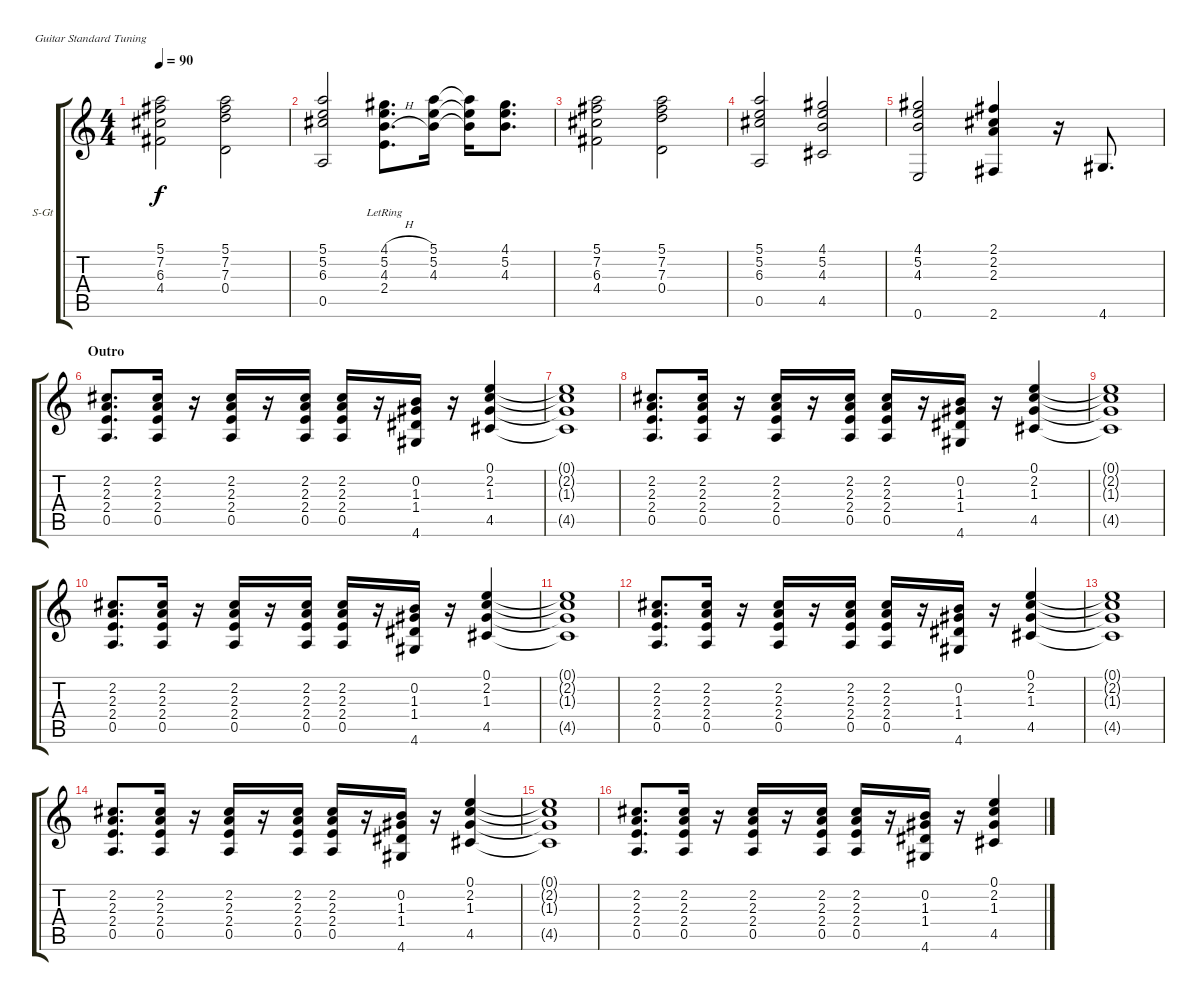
\bracketExtendMode groupsimilarinstruments
\firstSystemTrackNameOrientation horizontal
\otherSystemsTrackNameOrientation horizontal
\track ("Synth 4" "S-Gt") {multiBarRest instrument synthbrass1}
\staff {score tabs}
\tuning (E4 B3 G3 D3 A2 E2)
\displaytranspose 12
\ts (4 4)
\tempo 90
\clef g2
\ks c
(5.1 7.2 6.3 4.4).2{dy f} (5.1 7.2 7.3 0.4).2 |
(5.1 5.2 6.3 0.5).2 (4.1{h} 5.2{h} 4.3{h} 2.4{lr}).8{d} (5.1 5.2 4.3).16 (5.1{t} 5.2{t} 4.3{t}).16 (4.1 5.2 4.3).8{d} |
(5.1 7.2 6.3 4.4).2 (5.1 7.2 7.3 0.4).2 |
(5.1 5.2 6.3 0.5).2 (4.1 5.2 4.3 4.5).2 |
(4.1 5.2 4.3 0.6).2 (2.1 2.2 2.3 2.6).4 r.16 4.6.8{d} |
\section ("" "Outro")
(2.2 2.3 2.4 0.5).8{d} (2.2 2.3 2.4 0.5).16 r.16 (2.2 2.3 2.4 0.5).16 r.16 (2.2 2.3 2.4 0.5).16 (2.2 2.3 2.4 0.5).16 r.16 (0.2 1.3 1.4 4.6).16 r.16 (0.1 2.2 1.3 4.5).4 |
(0.1{t} 2.2{t} 1.3{t} 4.5{t}).1 |
(2.2 2.3 2.4 0.5).8{d} (2.2 2.3 2.4 0.5).16 r.16 (2.2 2.3 2.4 0.5).16 r.16 (2.2 2.3 2.4 0.5).16 (2.2 2.3 2.4 0.5).16 r.16 (0.2 1.3 1.4 4.6).16 r.16 (0.1 2.2 1.3 4.5).4 |
(0.1{t} 2.2{t} 1.3{t} 4.5{t}).1 |
(2.2 2.3 2.4 0.5).8{d} (2.2 2.3 2.4 0.5).16 r.16 (2.2 2.3 2.4 0.5).16 r.16 (2.2 2.3 2.4 0.5).16 (2.2 2.3 2.4 0.5).16 r.16 (0.2 1.3 1.4 4.6).16 r.16 (0.1 2.2 1.3 4.5).4 |
(0.1{t} 2.2{t} 1.3{t} 4.5{t}).1 |
(2.2 2.3 2.4 0.5).8{d} (2.2 2.3 2.4 0.5).16 r.16 (2.2 2.3 2.4 0.5).16 r.16 (2.2 2.3 2.4 0.5).16 (2.2 2.3 2.4 0.5).16 r.16 (0.2 1.3 1.4 4.6).16 r.16 (0.1 2.2 1.3 4.5).4 |
(0.1{t} 2.2{t} 1.3{t} 4.5{t}).1 |
(2.2 2.3 2.4 0.5).8{d} (2.2 2.3 2.4 0.5).16 r.16 (2.2 2.3 2.4 0.5).16 r.16 (2.2 2.3 2.4 0.5).16 (2.2 2.3 2.4 0.5).16 r.16 (0.2 1.3 1.4 4.6).16 r.16 (0.1 2.2 1.3 4.5).4 |
(0.1{t} 2.2{t} 1.3{t} 4.5{t}).1 |
(2.2 2.3 2.4 0.5).8{d} (2.2 2.3 2.4 0.5).16 r.16 (2.2 2.3 2.4 0.5).16 r.16 (2.2 2.3 2.4 0.5).16 (2.2 2.3 2.4 0.5).16 r.16 (0.2 1.3 1.4 4.6).16 r.16 (0.1 2.2 1.3 4.5).4
